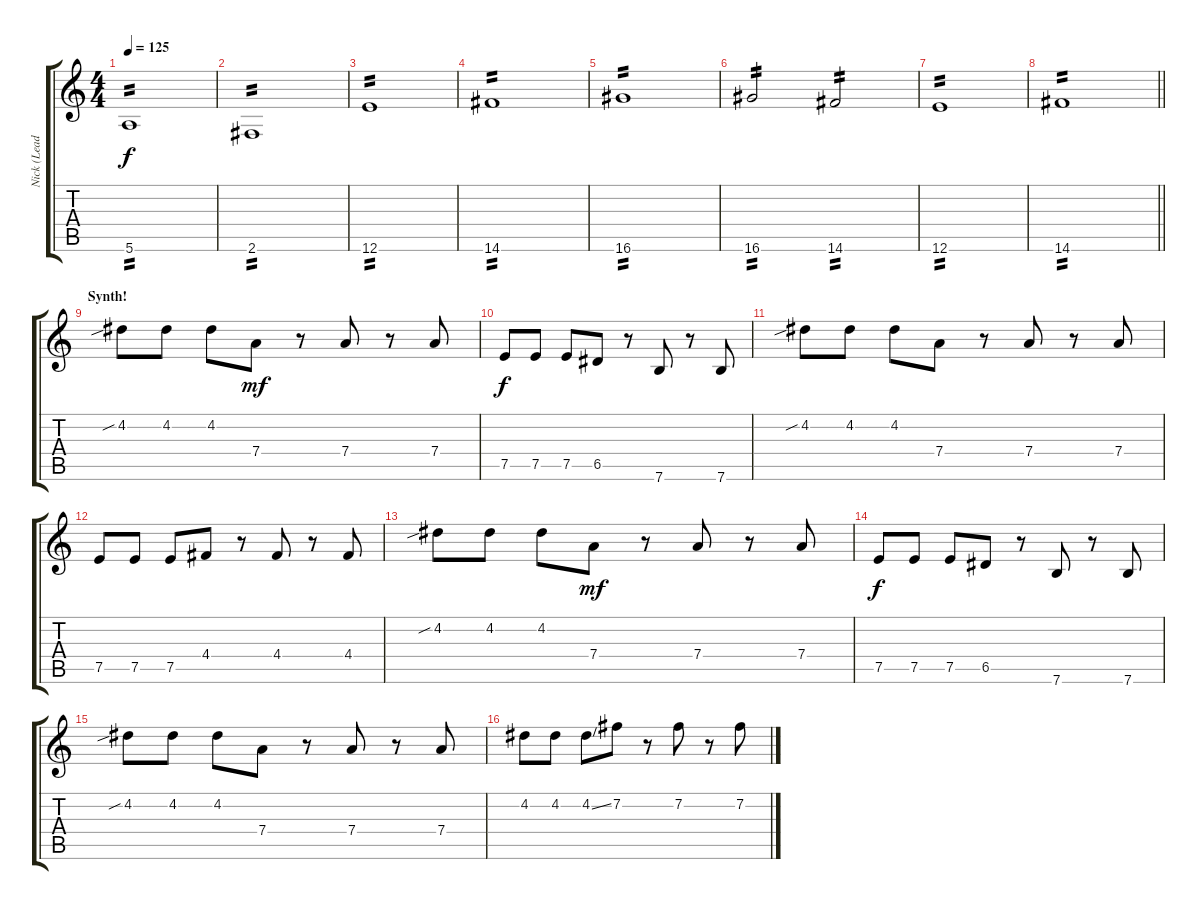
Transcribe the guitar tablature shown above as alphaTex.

\track ("Nick (Lead)" "Nick (Lead") {instrument distortionguitar}
\staff {score tabs}
\tuning (E4 B3 G3 D3 A2 E2) {hide}
\ts (4 4)
\tempo 125
\clef g2
\ks c
5.6.1{tp 2 dy f} |
2.6.1{tp 2} |
12.6.1{tp 2} |
14.6.1{tp 2} |
16.6.1{tp 2} |
16.6.2{tp 2} 14.6.2{tp 2} |
12.6.1{tp 2} |
\barLineRight lightlight
14.6.1{tp 2} |
\section ("" "Synth!")
4.2{sib}.8 4.2.8 4.2.8 7.4.8{dy mf} r.8 7.4.8 r.8 7.4.8 |
7.5.8{dy f} 7.5.8 7.5.8 6.5.8 r.8 7.6.8 r.8 7.6.8 |
4.2{sib}.8 4.2.8 4.2.8 7.4.8 r.8 7.4.8 r.8 7.4.8 |
7.5.8 7.5.8 7.5.8 4.4.8 r.8 4.4.8 r.8 4.4.8 |
4.2{sib}.8 4.2.8 4.2.8 7.4.8{dy mf} r.8 7.4.8 r.8 7.4.8 |
7.5.8{dy f} 7.5.8 7.5.8 6.5.8 r.8 7.6.8 r.8 7.6.8 |
4.2{sib}.8 4.2.8 4.2.8 7.4.8 r.8 7.4.8 r.8 7.4.8 |
4.2.8 4.2.8 4.2{ss}.8 7.2.8 r.8 7.2.8 r.8 7.2.8
